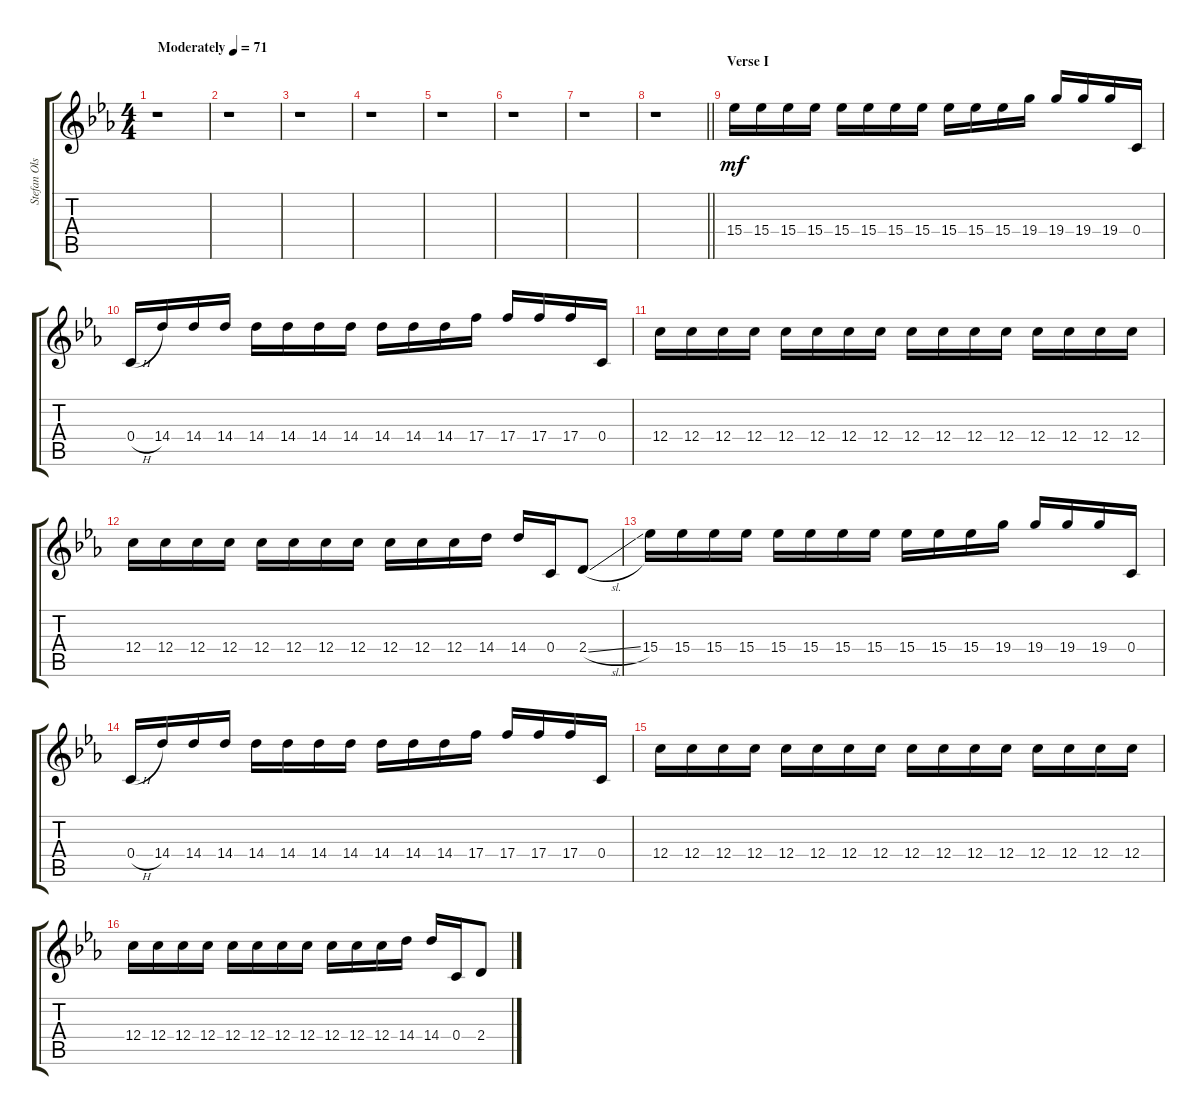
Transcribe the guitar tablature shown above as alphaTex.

\track ("Stefan Olsdal [Lead Guitar]" "Stefan Ols") {instrument distortionguitar}
\staff {score tabs}
\tuning (A3 A3 F3 C3 G2 D2) {hide}
\ts (4 4)
\tempo (71 "Moderately")
\clef g2
\ks cminor
r.1{dy mf instrument distortionguitar} |
r.1 |
r.1 |
r.1 |
r.1 |
r.1 |
r.1 |
\barLineRight lightlight
r.1 |
\section ("" "Verse I")
15.4.16 15.4.16 15.4.16 15.4.16 15.4.16 15.4.16 15.4.16 15.4.16 15.4.16 15.4.16 15.4.16 19.4.16 19.4.16 19.4.16 19.4.16 0.4.16 |
0.4{h}.16 14.4.16 14.4.16 14.4.16 14.4.16 14.4.16 14.4.16 14.4.16 14.4.16 14.4.16 14.4.16 17.4.16 17.4.16 17.4.16 17.4.16 0.4.16 |
12.4.16 12.4.16 12.4.16 12.4.16 12.4.16 12.4.16 12.4.16 12.4.16 12.4.16 12.4.16 12.4.16 12.4.16 12.4.16 12.4.16 12.4.16 12.4.16 |
12.4.16 12.4.16 12.4.16 12.4.16 12.4.16 12.4.16 12.4.16 12.4.16 12.4.16 12.4.16 12.4.16 14.4.16 14.4.16 0.4.16 2.4{sl}.8 |
15.4.16 15.4.16 15.4.16 15.4.16 15.4.16 15.4.16 15.4.16 15.4.16 15.4.16 15.4.16 15.4.16 19.4.16 19.4.16 19.4.16 19.4.16 0.4.16 |
0.4{h}.16 14.4.16 14.4.16 14.4.16 14.4.16 14.4.16 14.4.16 14.4.16 14.4.16 14.4.16 14.4.16 17.4.16 17.4.16 17.4.16 17.4.16 0.4.16 |
12.4.16 12.4.16 12.4.16 12.4.16 12.4.16 12.4.16 12.4.16 12.4.16 12.4.16 12.4.16 12.4.16 12.4.16 12.4.16 12.4.16 12.4.16 12.4.16 |
12.4.16 12.4.16 12.4.16 12.4.16 12.4.16 12.4.16 12.4.16 12.4.16 12.4.16 12.4.16 12.4.16 14.4.16 14.4.16 0.4.16 2.4{sl}.8
